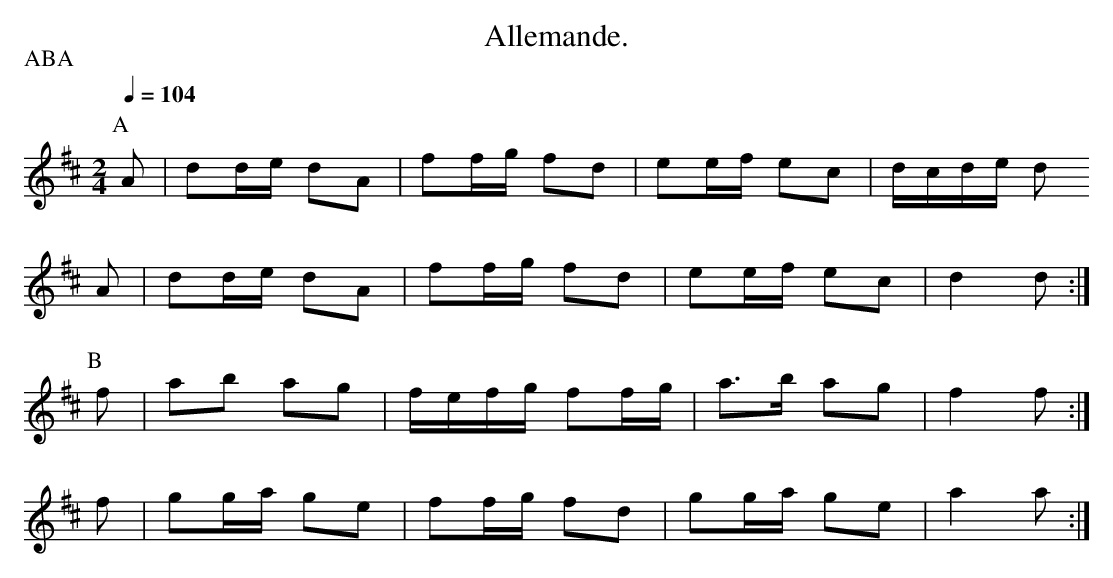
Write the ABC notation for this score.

X:1
T:Allemande.
M:2/4
L:1/16
Q:1/4=104
P:ABA % Aird prints a da capo
K:D major
P:A
A2|d2de d2A2|f2fg f2d2|e2ef e2c2|dcde d2
A2|d2de d2A2|f2fg f2d2|e2ef e2c2|d4   d2:|
P:B
f2|a2b2 a2g2|fefg f2fg|a3b  a2g2|f4   f2:|
f2|g2ga g2e2|f2fg f2d2|g2ga g2e2|a4   a2:|
